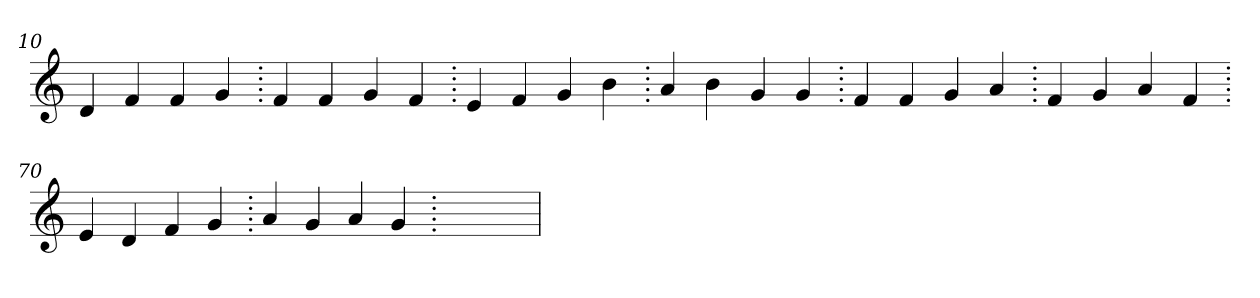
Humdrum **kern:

**kern
*part1
*staff1
*clefG2
=10.
4d
4f
4f
4g
=20.
4f
4f
4g
4f
=30.
4e
4f
4g
4b
=40.
4a
4b
4g
4g
=50.
4f
4f
4g
4a
=60.
4f
4g
4a
4f
=70.
4e
4d
4f
4g
=80.
4a
4g
4a
4g
=90.
1ryy
=
*-
